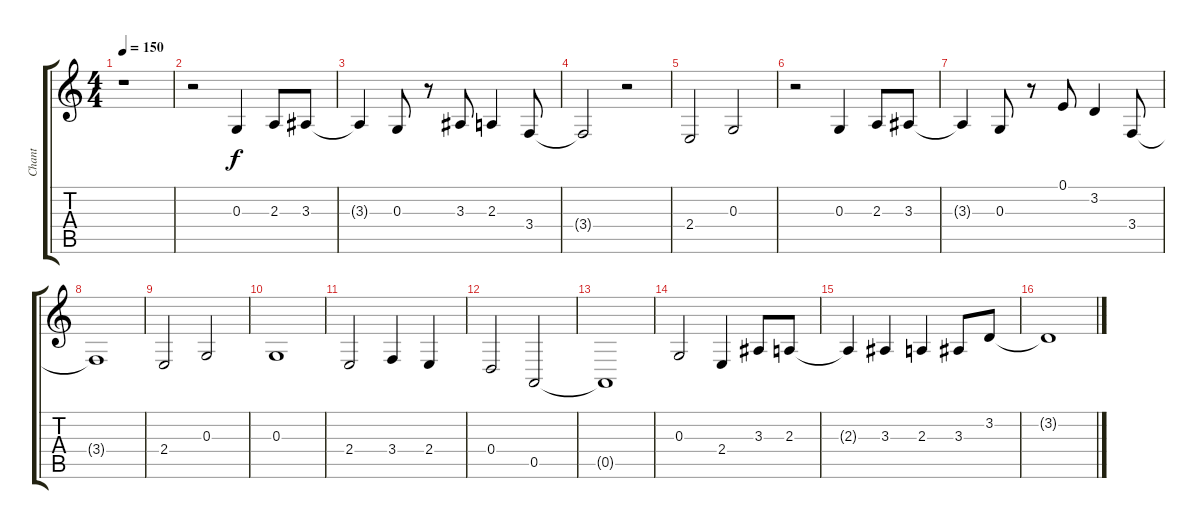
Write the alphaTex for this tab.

\track ("Chant" "Chant") {instrument sitar}
\staff {score tabs}
\tuning (E4 B3 G3 D3 A2 E2) {hide}
\ts (4 4)
\tempo 150
\clef g2
\ks c
r.1{dy f} |
r.2 0.3.4 2.3.8 3.3.8 |
3.3{t}.4 0.3.8 r.8 3.3.8 2.3.4 3.4.8 |
3.4{t}.2 r.2 |
2.4.2 0.3.2 |
r.2 0.3.4 2.3.8 3.3.8 |
3.3{t}.4 0.3.8 r.8 0.1.8 3.2.4 3.4.8 |
3.4{t}.1 |
2.4.2 0.3.2 |
0.3.1 |
2.4.2 3.4.4 2.4.4 |
0.4.2 0.5.2 |
0.5{t}.1 |
0.3.2 2.4.4 3.3.8 2.3.8 |
2.3{t}.4 3.3.4 2.3.4 3.3.8 3.2.8 |
3.2{t}.1
